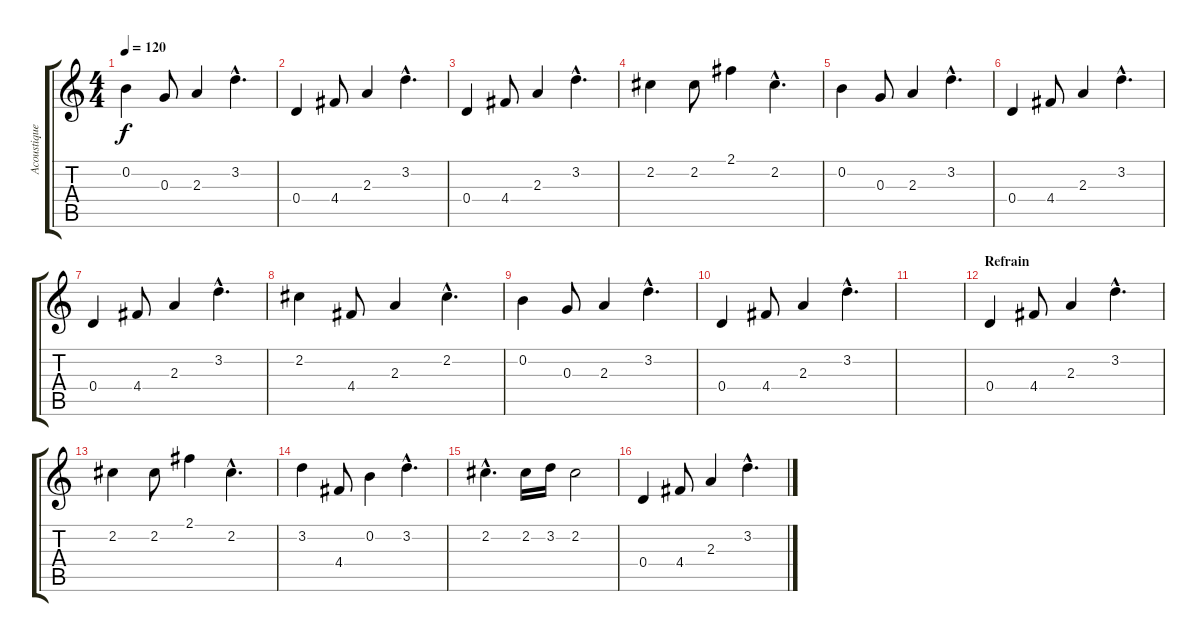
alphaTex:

\track ("Acoustique" "Acoustique") {instrument electricguitarjazz}
\staff {score tabs}
\tuning (E4 B3 G3 D3 A2 E2) {hide}
\ts (4 4)
\tempo 120
\clef g2
\ks c
0.2.4{dy f} 0.3.8 2.3.4 3.2{hac}.4{d} |
0.4.4 4.4.8 2.3.4 3.2{hac}.4{d} |
0.4.4 4.4.8 2.3.4 3.2{hac}.4{d} |
2.2.4 2.2.8 2.1.4 2.2{hac}.4{d} |
0.2.4 0.3.8 2.3.4 3.2{hac}.4{d} |
0.4.4 4.4.8 2.3.4 3.2{hac}.4{d} |
0.4.4 4.4.8 2.3.4 3.2{hac}.4{d} |
2.2.4 4.4.8 2.3.4 2.2{hac}.4{d} |
0.2.4 0.3.8 2.3.4 3.2{hac}.4{d} |
0.4.4 4.4.8 2.3.4 3.2{hac}.4{d} |
|
\section ("" "Refrain")
0.4.4 4.4.8 2.3.4 3.2{hac}.4{d} |
2.2.4 2.2.8 2.1.4 2.2{hac}.4{d} |
3.2.4 4.4.8 0.2.4 3.2{hac}.4{d} |
2.2{hac}.4{d} 2.2.16 3.2.16 2.2.2 |
0.4.4 4.4.8 2.3.4 3.2{hac}.4{d}
